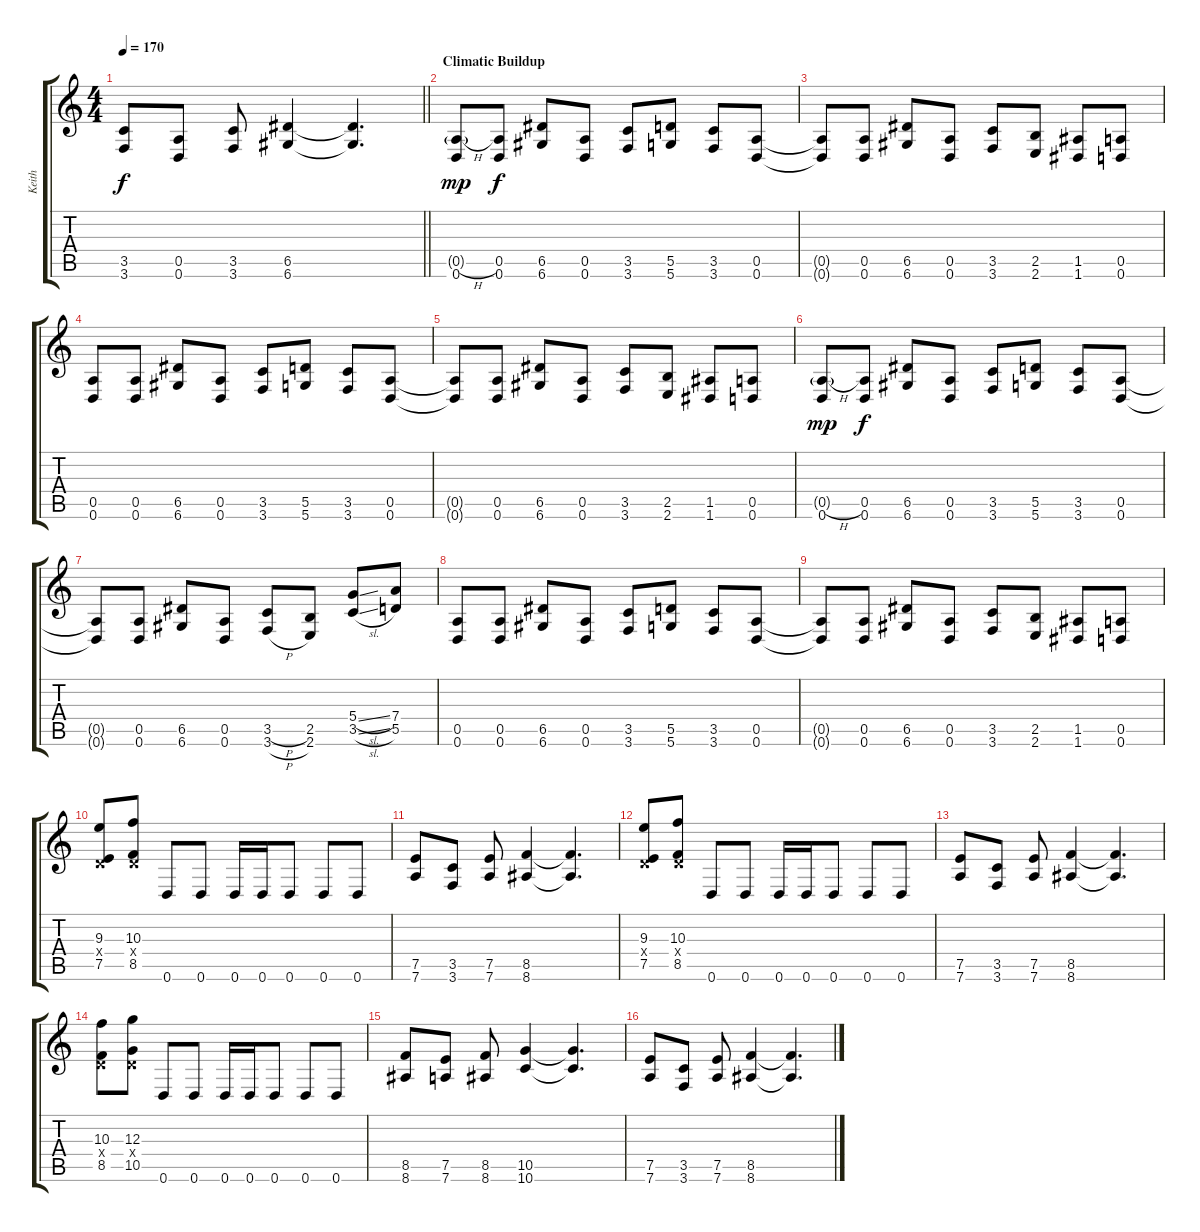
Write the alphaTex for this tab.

\track ("Keith" "Keith") {instrument electricguitarclean}
\staff {score tabs}
\tuning (E4 B3 G3 D3 A2 D2) {hide}
\ts (4 4)
\tempo 170
\clef g2
\barLineRight lightlight
\ks c
(3.5 3.6).8{dy f} (0.5 0.6).8 (3.5 3.6).8 (6.5 6.6).4 (6.5{t} 6.6{t}).4{d} |
\section ("" "Climatic Buildup")
(0.5{h g} 0.6).8{dy mp} (0.5 0.6).8{dy f} (6.5 6.6).8 (0.5 0.6).8 (3.5 3.6).8 (5.5 5.6).8 (3.5 3.6).8 (0.5 0.6).8 |
(0.5{t} 0.6{t}).8 (0.5 0.6).8 (6.5 6.6).8 (0.5 0.6).8 (3.5 3.6).8 (2.5 2.6).8 (1.5 1.6).8 (0.5 0.6).8 |
(0.5 0.6).8 (0.5 0.6).8 (6.5 6.6).8 (0.5 0.6).8 (3.5 3.6).8 (5.5 5.6).8 (3.5 3.6).8 (0.5 0.6).8 |
(0.5{t} 0.6{t}).8 (0.5 0.6).8 (6.5 6.6).8 (0.5 0.6).8 (3.5 3.6).8 (2.5 2.6).8 (1.5 1.6).8 (0.5 0.6).8 |
(0.5{h g} 0.6).8{dy mp} (0.5 0.6).8{dy f} (6.5 6.6).8 (0.5 0.6).8 (3.5 3.6).8 (5.5 5.6).8 (3.5 3.6).8 (0.5 0.6).8 |
(0.5{t} 0.6{t}).8 (0.5 0.6).8 (6.5 6.6).8 (0.5 0.6).8 (3.5{h} 3.6{h}).8 (2.5 2.6).8 (5.4{sl} 3.5{sl}).8 (7.4 5.5).8 |
(0.5 0.6).8 (0.5 0.6).8 (6.5 6.6).8 (0.5 0.6).8 (3.5 3.6).8 (5.5 5.6).8 (3.5 3.6).8 (0.5 0.6).8 |
(0.5{t} 0.6{t}).8 (0.5 0.6).8 (6.5 6.6).8 (0.5 0.6).8 (3.5 3.6).8 (2.5 2.6).8 (1.5 1.6).8 (0.5 0.6).8 |
(9.3 0.4{x} 7.5).8 (10.3 0.4{x} 8.5).8 0.6.8 0.6.8 0.6.16 0.6.16 0.6.8 0.6.8 0.6.8 |
(7.5 7.6).8 (3.5 3.6).8 (7.5 7.6).8 (8.5 8.6).4 (8.5{t} 8.6{t}).4{d} |
(9.3 0.4{x} 7.5).8 (10.3 0.4{x} 8.5).8 0.6.8 0.6.8 0.6.16 0.6.16 0.6.8 0.6.8 0.6.8 |
(7.5 7.6).8 (3.5 3.6).8 (7.5 7.6).8 (8.5 8.6).4 (8.5{t} 8.6{t}).4{d} |
(10.3 0.4{x} 8.5).8 (12.3 0.4{x} 10.5).8 0.6.8 0.6.8 0.6.16 0.6.16 0.6.8 0.6.8 0.6.8 |
(8.5 8.6).8 (7.5 7.6).8 (8.5 8.6).8 (10.5 10.6).4 (10.5{t} 10.6{t}).4{d} |
(7.5 7.6).8 (3.5 3.6).8 (7.5 7.6).8 (8.5 8.6).4 (8.5{t} 8.6{t}).4{d}
